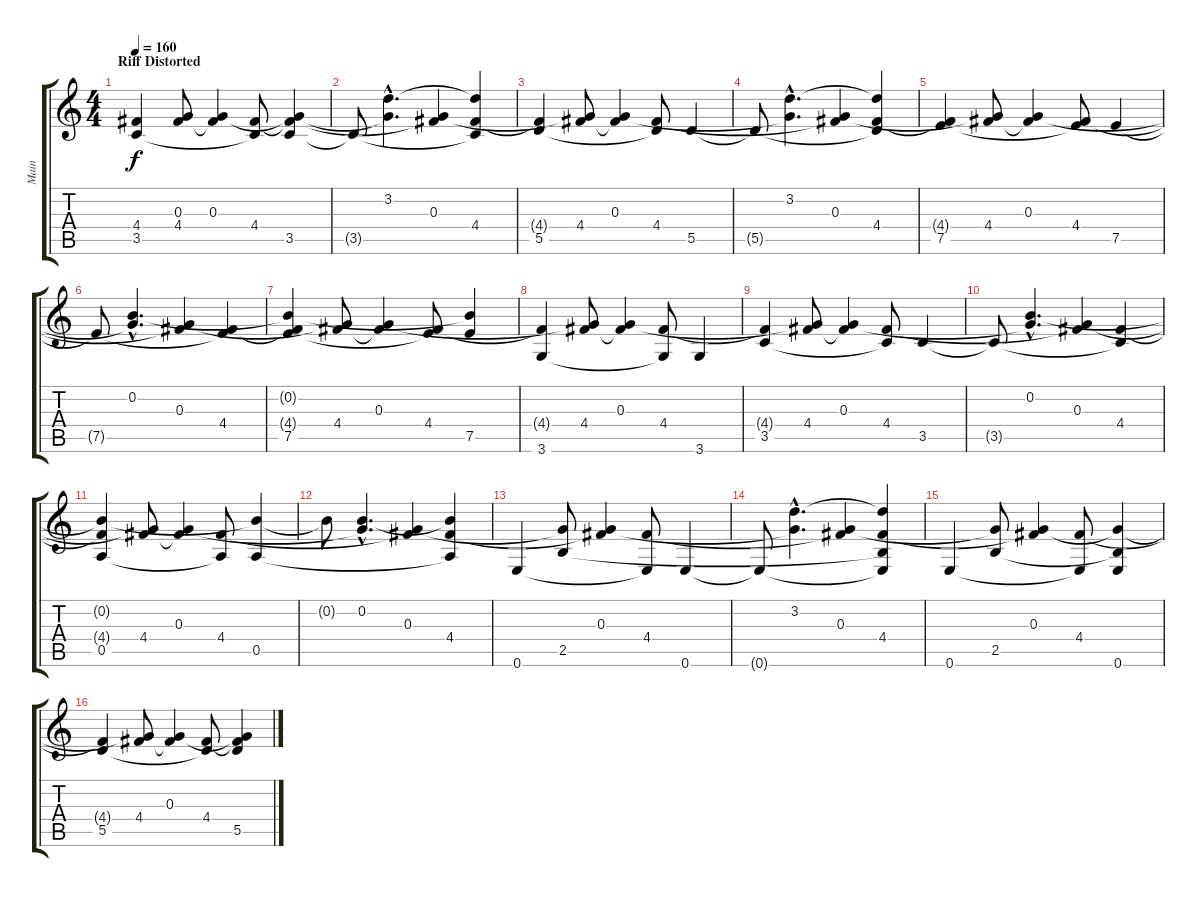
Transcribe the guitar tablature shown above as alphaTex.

\track ("Main" "Main") {instrument acousticguitarsteel}
\staff {score tabs}
\tuning (E4 B3 G3 D3 A2 E2) {hide}
\ts (4 4)
\section ("" "Riff Distorted")
\tempo 160
\clef g2
\ks c
(4.4{t} 3.5).4{dy f} (0.3{t} 4.4).8 (0.3 4.4{t}).4 (4.4 3.5{t}).8 (0.3{t} 4.4{t} 3.5).4 |
3.5{t}.8 (3.2{hac} 0.3{hac t}).4{d} (0.3 4.4{t}).4 (3.2{t} 4.4 3.5{t}).4 |
(4.4{t} 5.5).4 (0.3{t} 4.4).8 (0.3 4.4{t}).4 (4.4 5.5{t}).8 5.5.4 |
5.5{t}.8 (3.2{hac} 0.3{hac t}).4{d} (0.3 4.4{t}).4 (3.2{t} 4.4 5.5{t}).4 |
(4.4{t} 7.5).4 (0.3{t} 4.4).8 (0.3 4.4{t}).4 (4.4 7.5{t}).8 7.5.4 |
7.5{t}.8 (0.2{hac} 0.3{hac t}).4{d} (0.3 4.4{t}).4 (4.4 7.5{t}).4 |
(0.2{t} 4.4{t} 7.5).4 (0.3{t} 4.4).8 (0.3 4.4{t}).4 (4.4 7.5{t}).8 (0.2{t} 7.5).4 |
(4.4{t} 3.6).4 (0.3{t} 4.4).8 (0.3 4.4{t}).4 (4.4 3.6{t}).8 3.6.4 |
(4.4{t} 3.5).4 (0.3{t} 4.4).8 (0.3 4.4{t}).4 (4.4 3.5{t}).8 3.5.4 |
3.5{t}.8 (0.2{hac} 0.3{hac t}).4{d} (0.3 4.4{t}).4 (4.4 3.5{t}).4 |
(0.2{t} 4.4{t} 0.5).4 (0.3{t} 4.4).8 (0.3 4.4{t}).4 (4.4 0.5{t}).8 (0.2{t} 0.5).4 |
0.2{t}.8 (0.2{hac} 0.3{hac t}).4{d} (0.3 4.4{t}).4 (0.2{t} 4.4 0.5{t}).4 |
0.6.4 (0.3{t} 2.5).8 (0.3 4.4{t}).4 (4.4 0.6{t}).8 0.6.4 |
0.6{t}.8 (3.2{hac} 0.3{hac t}).4{d} (0.3 4.4{t}).4 (3.2{t} 4.4 2.5{t} 0.6{t}).4 |
0.6.4 (0.3{t} 2.5).8 (0.3 4.4{t}).4 (4.4 0.6{t}).8 (0.3{t} 2.5{t} 0.6).4 |
(4.4{t} 5.5).4 (0.3{t} 4.4).8 (0.3 4.4{t}).4 (4.4 5.5{t}).8 (0.3{t} 4.4{t} 5.5).4
